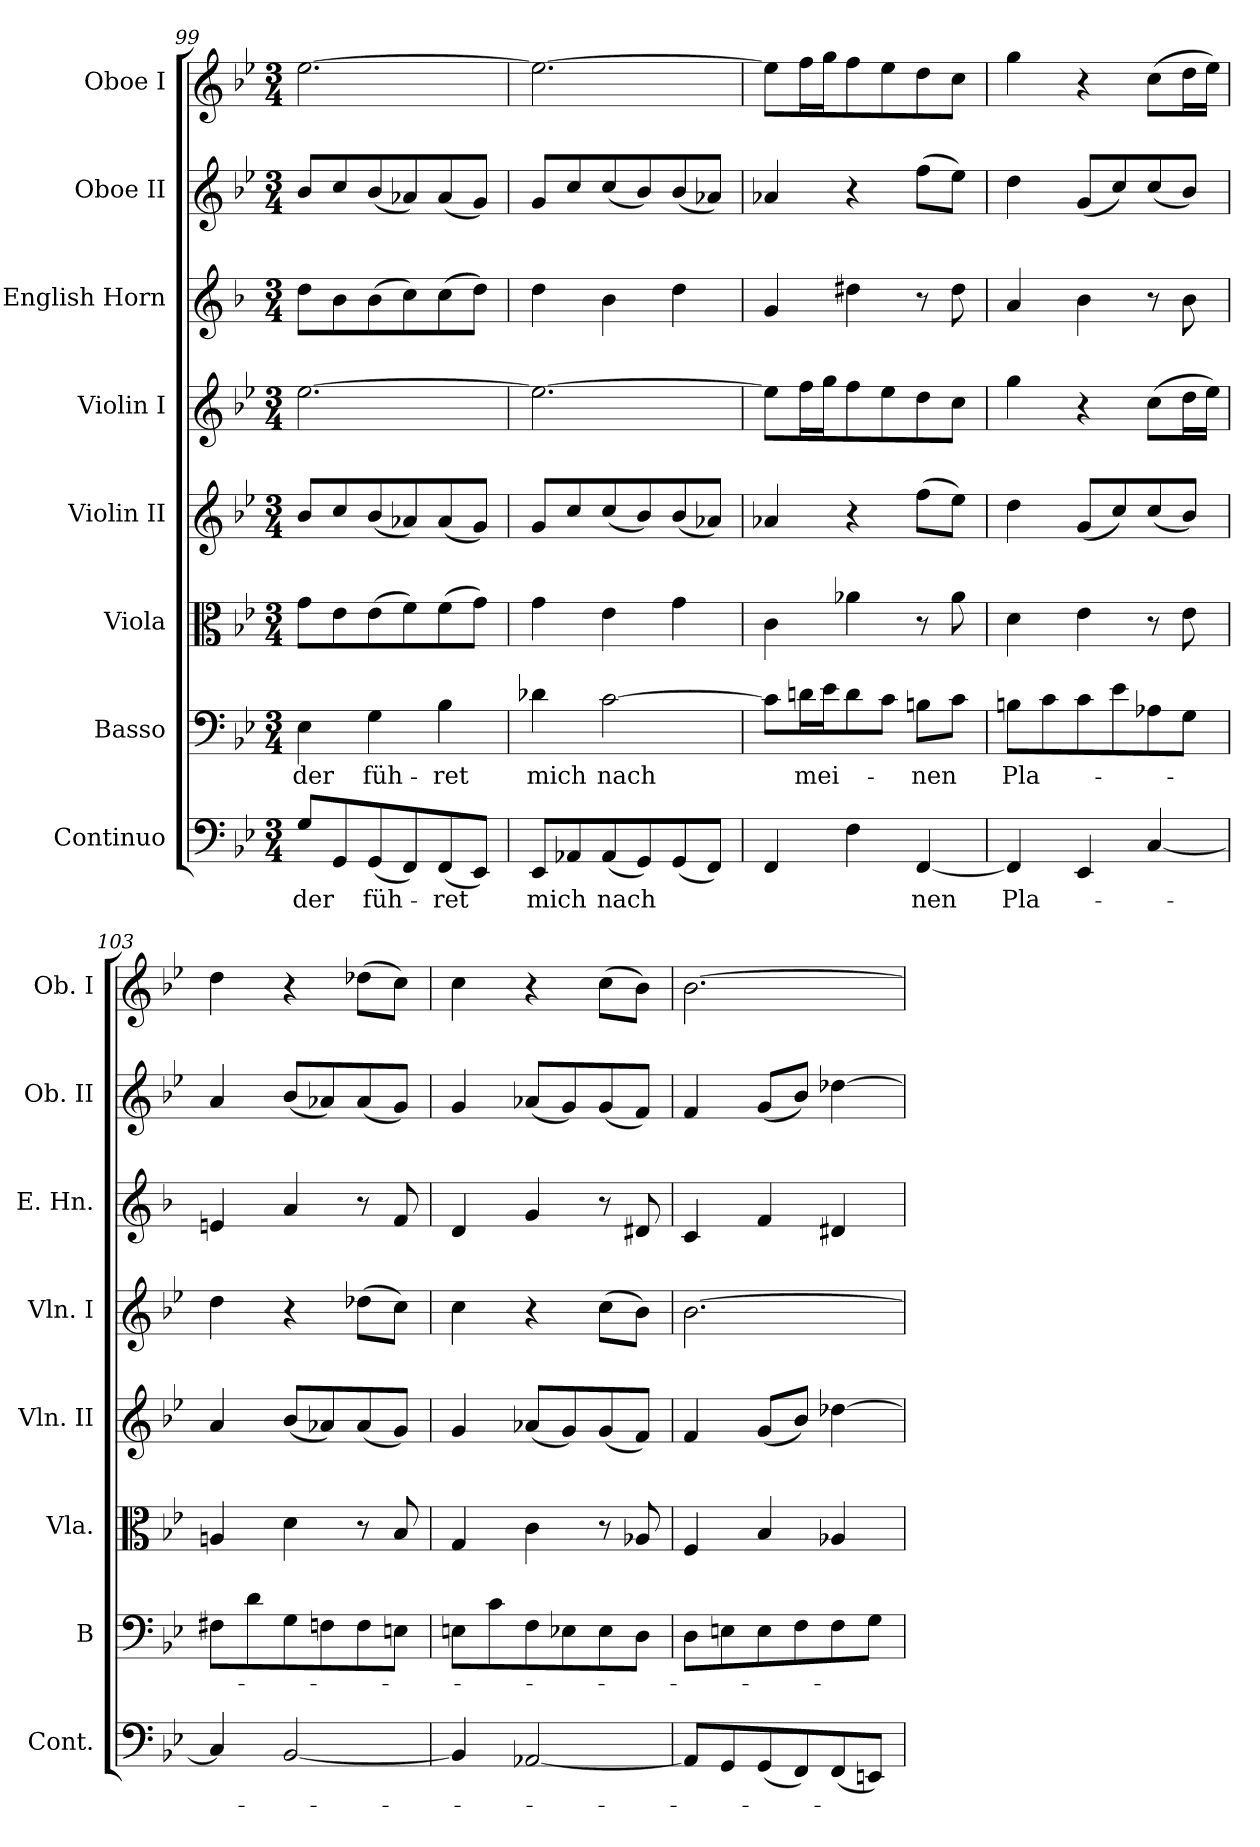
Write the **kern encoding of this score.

**kern	**text	**kern	**text	**kern	**kern	**kern	**kern	**kern	**kern
*part8	*part8	*part7	*part7	*part6	*part5	*part4	*part3	*part2	*part1
*staff8	*staff8	*staff7	*staff7	*staff6	*staff5	*staff4	*staff3	*staff2	*staff1
*I"Continuo	*	*I"Basso	*	*I"Viola	*I"Violin II	*I"Violin I	*I"English  Horn	*I"Oboe II	*I"Oboe I
*I'Cont.	*	*I'B	*	*I'Vla.	*I'Vln. II	*I'Vln. I	*I'E. Hn.	*I'Ob. II	*I'Ob. I
*clefF4	*	*clefF4	*	*clefC3	*clefG2	*clefG2	*clefG2	*clefG2	*clefG2
*	*	*	*	*	*	*	*ITrd-3c-5	*	*
*k[b-e-]	*	*k[b-e-]	*	*k[b-e-]	*k[b-e-]	*k[b-e-]	*k[b-e-]	*k[b-e-]	*k[b-e-]
*B-:	*	*B-:	*	*B-:	*B-:	*B-:	*B-:	*B-:	*B-:
*M3/4	*	*M3/4	*	*M3/4	*M3/4	*M3/4	*M3/4	*M3/4	*M3/4
=99	=99	=99	=99	=99	=99	=99	=99	=99	=99
!	!LO:LY:a:cj	!	!LO:LY:b:cj	!	!	!	!	!	!
8G/L	der	4E-\	der	8g\L	8b-/L	[>2.ee-\	8gg\L	8b-/L	[>2.ee-\
8GG/	.	.	.	8e-\	8cc/	.	8ee-\	8cc/	.
!	!LO:LY:a:cj	!	!LO:LY:b:cj	!	!	!	!	!	!
(<8GG/	füh-	4G\	füh-	(>8e-\	(<8b-/	.	(>8ee-\	(<8b-/	.
8FF/)	.	.	.	8f\)	8a-X/)	.	8ff\)	8a-X/)	.
!	!LO:LY:a:cj	!	!LO:LY:b:cj	!	!	!	!	!	!
(<8FF/	-ret	4B-\	-ret	(>8f\	(<8a-/	.	(>8ff\	(<8a-/	.
8EE-/J)	.	.	.	8g\J)	8g/J)	.	8gg\J)	8g/J)	.
=100	=100	=100	=100	=100	=100	=100	=100	=100	=100
!	!LO:LY:a:cj	!	!LO:LY:b:cj	!	!	!	!	!	!
8EE-/L	mich	4d-X\	mich	4g\	8g/L	2.ee-\_>	4gg\	8g/L	2.ee-\_>
8AA-X/	.	.	.	.	8cc/	.	.	8cc/	.
!	!LO:LY:a	!	!LO:LY:b	!	!	!	!	!	!
(<8AA-/	nach	[>2c\	nach	4e-\	(<8cc/	.	4ee-\	(<8cc/	.
8GG/)	.	.	.	.	8b-/)	.	.	8b-/)	.
(<8GG/	.	.	.	4g\	(<8b-/	.	4gg\	(<8b-/	.
8FF/J)	.	.	.	.	8a-X/J)	.	.	8a-X/J)	.
=101	=101	=101	=101	=101	=101	=101	=101	=101	=101
4FF/	.	8c\L]	.	4c\	4a-X/	8ee-\L]	4cc/	4a-X/	8ee-\L]
!	!	!	!LO:LY:b:cj	!	!	!	!	!	!
.	.	16dn\	mei-	.	.	16ff\	.	.	16ff\
.	.	16e-\	.	.	.	16gg\	.	.	16gg\
4F\	.	8d\	.	4a-X\	4r	8ff\	4gg#X\	4r	8ff\
.	.	8c\J	.	.	.	8ee-\	.	.	8ee-\
!	!LO:LY:a	!	!LO:LY:b	!	!	!	!	!	!
[<4FF/	nen	8Bn\L	-nen	8r	(>8ff\L	8dd\	8r	(>8ff\L	8dd\
.	.	8c\J	.	8a-\	8ee-\J)	8cc\J	8gg#\	8ee-\J)	8cc\J
=102	=102	=102	=102	=102	=102	=102	=102	=102	=102
!	!LO:LY:a:cj	!	!LO:LY:b:cj	!	!	!	!	!	!
4FF/]	Pla-	8Bn\L	Pla-	4d\	4dd\	4gg\	4dd/	4dd\	4gg\
.	.	8c\	.	.	.	.	.	.	.
4EE-/	.	8c\	.	4e-\	(<8g/L	4r	4ee-\	(<8g/L	4r
.	.	8e-\	.	.	8cc/)	.	.	8cc/)	.
[>4C/	.	8A-X\	.	8r	(<8cc/	(>8cc\L	8r	(<8cc/	(>8cc\L
.	.	8G\J	.	8e-\	8b-/J)	16dd\	8ee-\	8b-/J)	16dd\
.	.	.	.	.	.	16ee-\J)	.	.	16ee-\J)
!!LO:LB:g=z
=103	=103	=103	=103	=103	=103	=103	=103	=103	=103
4C/]	.	8F#X\L	.	4An/	4a/	4dd\	4an/	4a/	4dd\
.	.	8d\	.	.	.	.	.	.	.
[<2BB-/	.	8G\	.	4d\	(<8b-/L	4r	4dd/	(<8b-/L	4r
.	.	8Fn\	.	.	8a-X/)	.	.	8a-X/)	.
.	.	8F\	.	8r	(<8a-/	(>8dd-X\L	8r	(<8a-/	(>8dd-X\L
.	.	8En\J	.	8B-/	8g/J)	8cc\J)	8b-/	8g/J)	8cc\J)
=104	=104	=104	=104	=104	=104	=104	=104	=104	=104
4BB-/]	.	8En\L	.	4G/	4g/	4cc\	4g/	4g/	4cc\
.	.	8c\	.	.	.	.	.	.	.
[<2AA-X/	.	8F\	.	4c\	(<8a-X/L	4r	4cc/	(<8a-X/L	4r
.	.	8E-X\	.	.	8g/)	.	.	8g/)	.
.	.	8E-\	.	8r	(<8g/	(>8cc\L	8r	(<8g/	(>8cc\L
.	.	8D\J	.	8A-X/	8f/J)	8b-\J)	8g#X/	8f/J)	8b-\J)
=105	=105	=105	=105	=105	=105	=105	=105	=105	=105
8AA-/L]	.	8D\L	.	4F/	4f/	[>2.b-\	4f/	4f/	[>2.b-\
8GG/	.	8En\	.	.	.	.	.	.	.
(<8GG/	.	8E\	.	4B-/	(<8g/L	.	4b-/	(<8g/L	.
8FF/)	.	8F\	.	.	8b-/J)	.	.	8b-/J)	.
(<8FF/	.	8F\	.	4A-X/	[>4dd-X\	.	4g#X/	[>4dd-X\	.
8EEn/J)	.	8G\J	.	.	.	.	.	.	.
=	=	=	=	=	=	=	=	=	=
*-	*-	*-	*-	*-	*-	*-	*-	*-	*-
